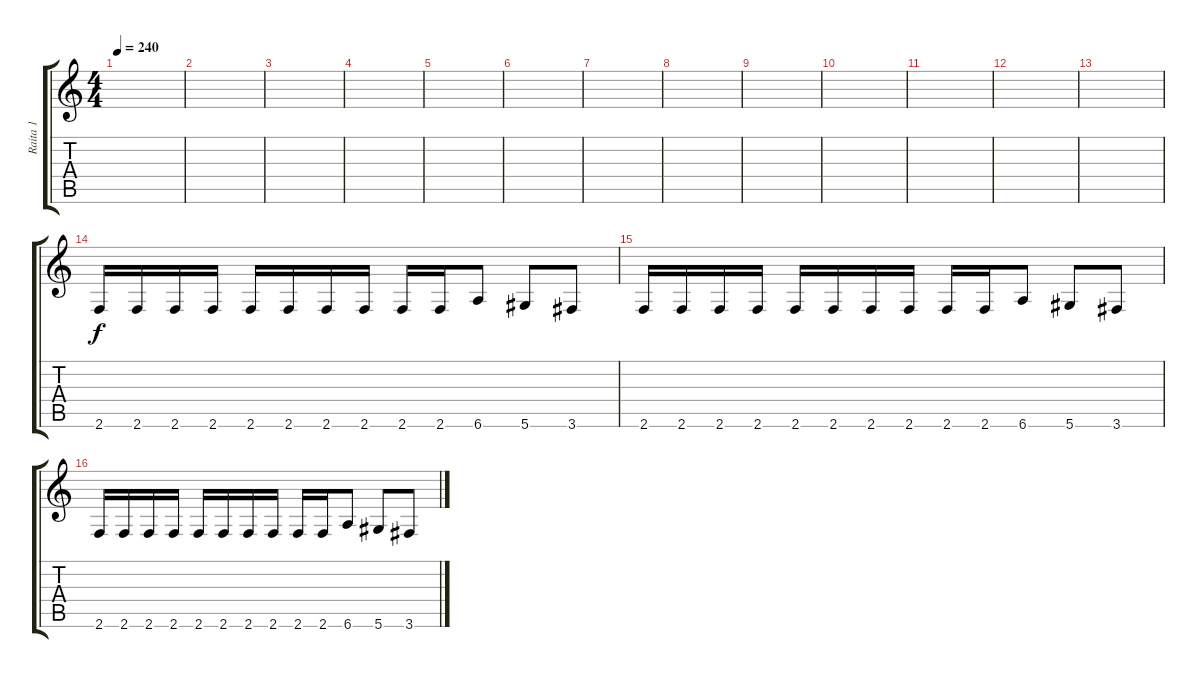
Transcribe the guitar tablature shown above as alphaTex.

\track ("Raita 1" "Raita 1") {instrument distortionguitar}
\staff {score tabs}
\tuning (Eb4 Bb3 Gb3 Db3 Ab2 Eb2) {hide}
\ts (4 4)
\tempo 240
\clef g2
\ks c
|
|
|
|
|
|
|
|
|
|
|
|
|
2.6.16 2.6.16 2.6.16 2.6.16 2.6.16 2.6.16 2.6.16 2.6.16 2.6.16 2.6.16 6.6.8 5.6.8 3.6.8 |
2.6.16 2.6.16 2.6.16 2.6.16 2.6.16 2.6.16 2.6.16 2.6.16 2.6.16 2.6.16 6.6.8 5.6.8 3.6.8 |
2.6.16 2.6.16 2.6.16 2.6.16 2.6.16 2.6.16 2.6.16 2.6.16 2.6.16 2.6.16 6.6.8 5.6.8 3.6.8
